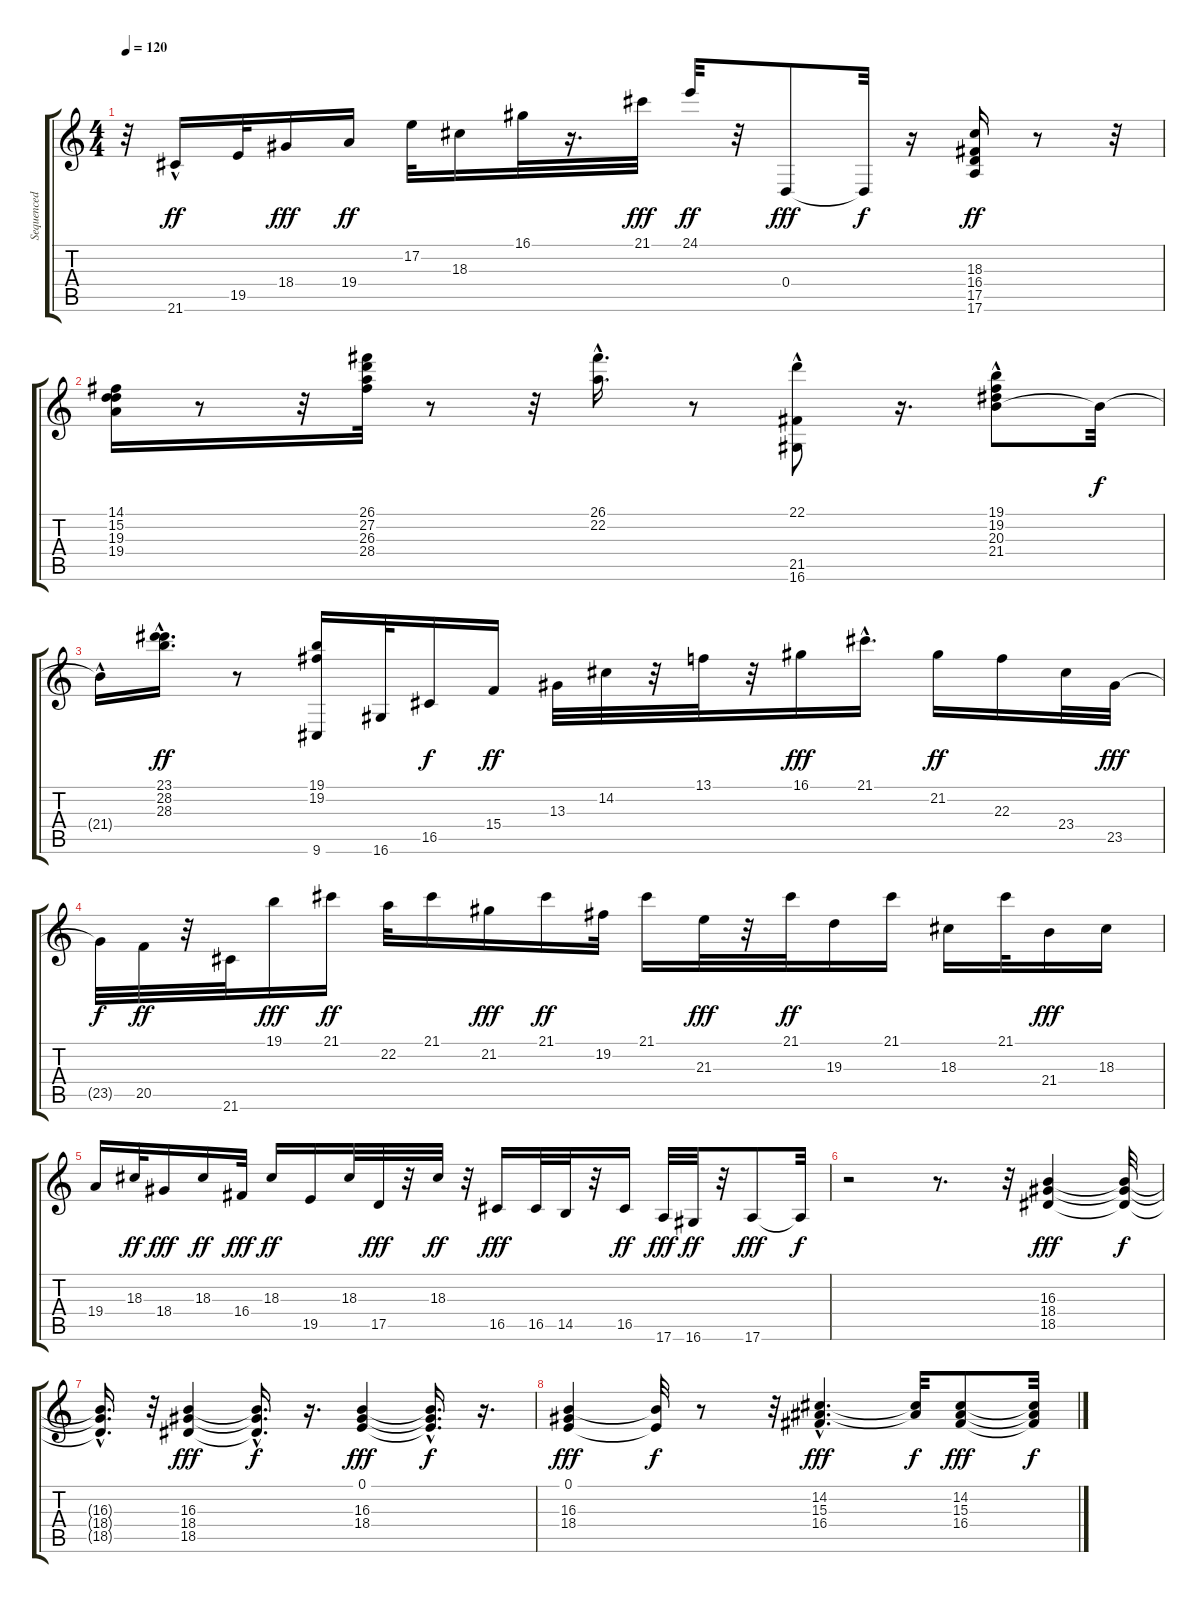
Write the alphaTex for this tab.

\track ("Sequenced by Sergey Savchenko." "Sequenced ") {instrument acousticgrandpiano}
\staff {score tabs}
\tuning (E4 B3 G3 D3 A2 E2) {hide}
\ts (4 4)
\tempo 120
\clef g2
\ks c
r.32{dy ff} 21.6{hac}.16 19.5.32 18.4.16{dy fff} 19.4.16{dy ff} 17.2.32 18.3.16 16.1.32 r.16{d} 21.1.32{dy fff} 24.1.32{dy ff} r.32 0.4.8{dy fff} 0.4{t}.32{dy f} r.16 (18.3 16.4 17.5 17.6).16{dy ff} r.8 r.32 |
(14.1 15.2 19.3 19.4).16 r.8 r.32 (26.1 27.2 26.3 28.4).32 r.8 r.32 (26.1{hac} 22.2).16{d} r.8 (22.1{hac} 21.5 16.6).8 r.16{d} (19.1{hac} 19.2 20.3 21.4).8 21.4{t}.32{dy f} |
21.4{hac t}.16 (23.1{hac} 28.2{hac} 28.3).16{d dy ff} r.8 (19.1 19.2 9.6).16 16.6.32 16.5.16{dy f} 15.4.16{dy ff} 13.3.32 14.2.32 r.32 13.1.32 r.32 16.1.16{dy fff} 21.1{hac}.16{d} 21.2.16{dy ff} 22.3.16 23.4.32 23.5.32{dy fff} |
23.5{t}.32{dy f} 20.5.32{dy ff} r.32 21.6.32 19.1.16{dy fff} 21.1.16{dy ff} 22.2.32 21.1.16 21.2.16{dy fff} 21.1.16{dy ff} 19.2.32 21.1.16 21.3.32{dy fff} r.32 21.1.32{dy ff} 19.3.16 21.1.16 18.3.16 21.1.32 21.4.16{dy fff} 18.3.16 |
19.4.16 18.3.32{dy ff} 18.4.16{dy fff} 18.3.16{dy ff} 16.4.32{dy fff} 18.3.16{dy ff} 19.5.16 18.3.32 17.5.32{dy fff} r.32 18.3.32{dy ff} r.32 16.5.16{dy fff} 16.5.32 14.5.32 r.32 16.5.16{dy ff} 17.6.32{dy fff} 16.6.32{dy ff} r.32 17.6.8{dy fff} 17.6{t}.32{dy f} |
r.2 r.8{d} r.32 (16.3 18.4 18.5).4{dy fff} (16.3{t} 18.4{t} 18.5{t}).32{dy f} |
(16.3{hac t} 18.4{hac t} 18.5{hac t}).16{d} r.32 (16.3 18.4 18.5).4{dy fff} (16.3{hac t} 18.4{hac t} 18.5{t}).16{d dy f} r.16{d} (0.1 16.3 18.4).4{dy fff} (0.1{hac t} 16.3{hac t} 18.4{hac t}).16{d dy f} r.16{d} |
(0.1 16.3 18.4).4{dy fff} (0.1{t} 16.3{t}).32{dy f} r.8 r.32 (14.2{hac} 15.3{hac} 16.4{hac}).4{d dy fff} (14.2{t} 15.3{t}).32{dy f} (14.2 15.3 16.4).8{dy fff} (14.2{t} 15.3{t} 16.4{t}).32{dy f}
